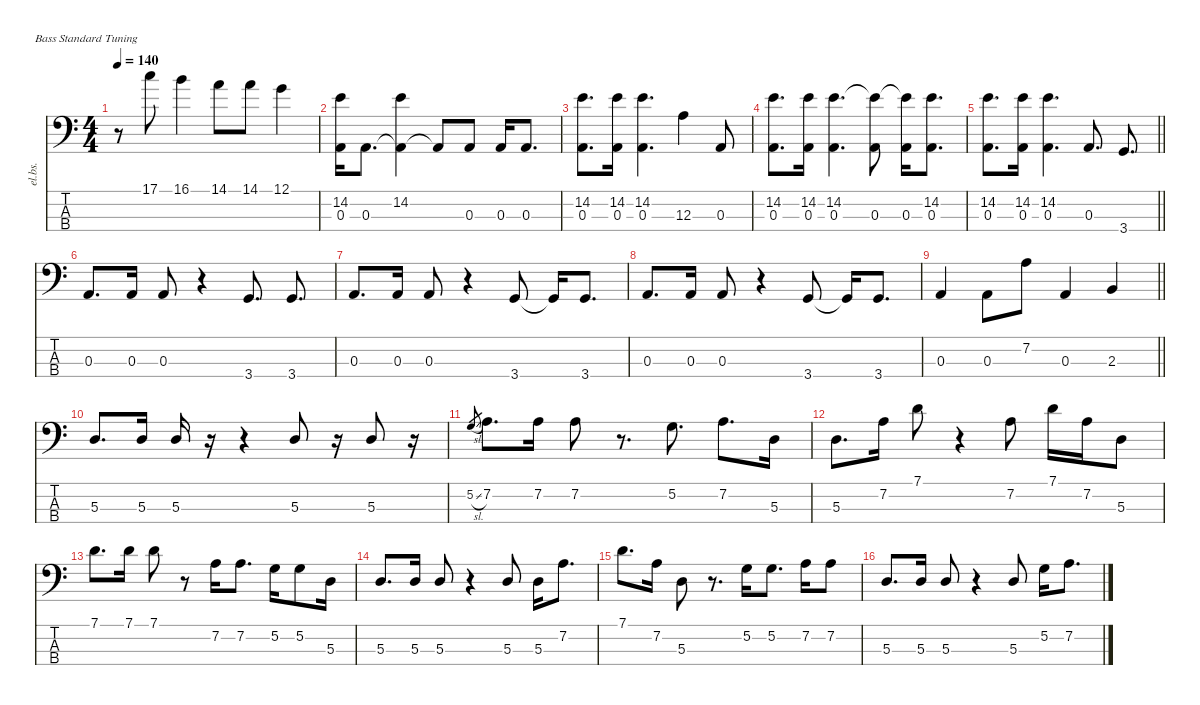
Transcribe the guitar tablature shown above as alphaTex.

\defaultSystemsLayout 4
\hideDynamics
\bracketExtendMode nobrackets
\otherSystemsTrackNameOrientation horizontal
\track ("Bass" "el.bs.") {defaultSystemsLayout 4 instrument electricbassfinger}
\staff {score tabs}
\tuning (G2 D2 A1 E1)
\ts (4 4)
\tempo 140
\clef f4
\ks c
r.8{dy f beam Down} 17.1.8{beam Down} 16.1.4{beam Down} 14.1.8{beam Down} 14.1.8{beam Down} 12.1.4{beam Down} |
(14.2 0.3).16{beam Down} 0.3.8{d beam Down} (14.2 0.3{t}).4{beam Down} 0.3{t}.8{beam Up} 0.3.8{beam Up} 0.3.16{beam Up} 0.3.8{d beam Up} |
(14.2 0.3).8{d beam Down} (14.2 0.3).16{beam Down} (14.2 0.3).4{d beam Down} 12.3.4{beam Down} 0.3.8{beam Up} |
(14.2 0.3).8{d beam Down} (14.2 0.3).16{beam Down} (14.2 0.3).4{d beam Down} (0.3 14.2{t}).8{beam Down} (14.2{t} 0.3).16{beam Down} (14.2 0.3).8{d beam Down} |
\barLineRight lightlight
(14.2 0.3).8{d beam Down} (14.2 0.3).16{beam Down} (14.2 0.3).4{d beam Down} 0.3.8{d beam Up} 3.4.8{d beam Up} |
0.3.8{d beam Up} 0.3.16{beam Up} 0.3.8{beam Up} r.4{beam Up} 3.4.8{d beam Up} 3.4.8{d beam Up} |
0.3.8{d beam Up} 0.3.16{beam Up} 0.3.8{beam Up} r.4{beam Up} 3.4.8{beam Up} 3.4{t}.16{beam Up} 3.4.8{d beam Up} |
0.3.8{d beam Up} 0.3.16{beam Up} 0.3.8{beam Up} r.4{beam Up} 3.4.8{beam Up} 3.4{t}.16{beam Up} 3.4.8{d beam Up} |
\barLineRight lightlight
0.3.4{beam Up} 0.3.8{beam Down} 7.2.8{beam Down} 0.3.4{beam Up} 2.3.4{beam Up} |
5.3.8{d beam Up} 5.3.16{beam Up} 5.3.16{beam Up} r.16{beam Up} r.4{beam Up} 5.3.8{beam Up} r.16{beam Up} 5.3.8{beam Up} r.16{beam Up} |
5.2{sl}.8{gr dy mf beam Up} 7.2.8{d dy f beam Down} 7.2.16{beam Down} 7.2.8{beam Down} r.8{d beam Down} 5.2.8{d beam Down} 7.2.8{d beam Down} 5.3.16{beam Down} |
5.3.8{d beam Down} 7.2.16{beam Down} 7.1.8{beam Down} r.4{beam Down} 7.2.8{beam Down} 7.1.16{beam Down} 7.2.16{beam Down} 5.3.8{beam Down} |
7.1.8{d beam Down} 7.1.16{beam Down} 7.1.8{beam Down} r.8{beam Down} 7.2.16{beam Down} 7.2.8{d beam Down} 5.2.16{beam Down} 5.2.8{beam Down} 5.3.16{beam Down} |
5.3.8{d beam Up} 5.3.16{beam Up} 5.3.8{beam Up} r.4{beam Up} 5.3.8{beam Up} 5.3.16{beam Down} 7.2.8{d beam Down} |
7.1.8{d beam Down} 7.2.16{beam Down} 5.3.8{beam Down} r.8{d beam Down} 5.2.16{beam Down} 5.2.8{d beam Down} 7.2.16{beam Down} 7.2.8{beam Down} |
5.3.8{d beam Up} 5.3.16{beam Up} 5.3.8{beam Up} r.4{beam Up} 5.3.8{beam Up} 5.2.16{beam Down} 7.2.8{d beam Down}
